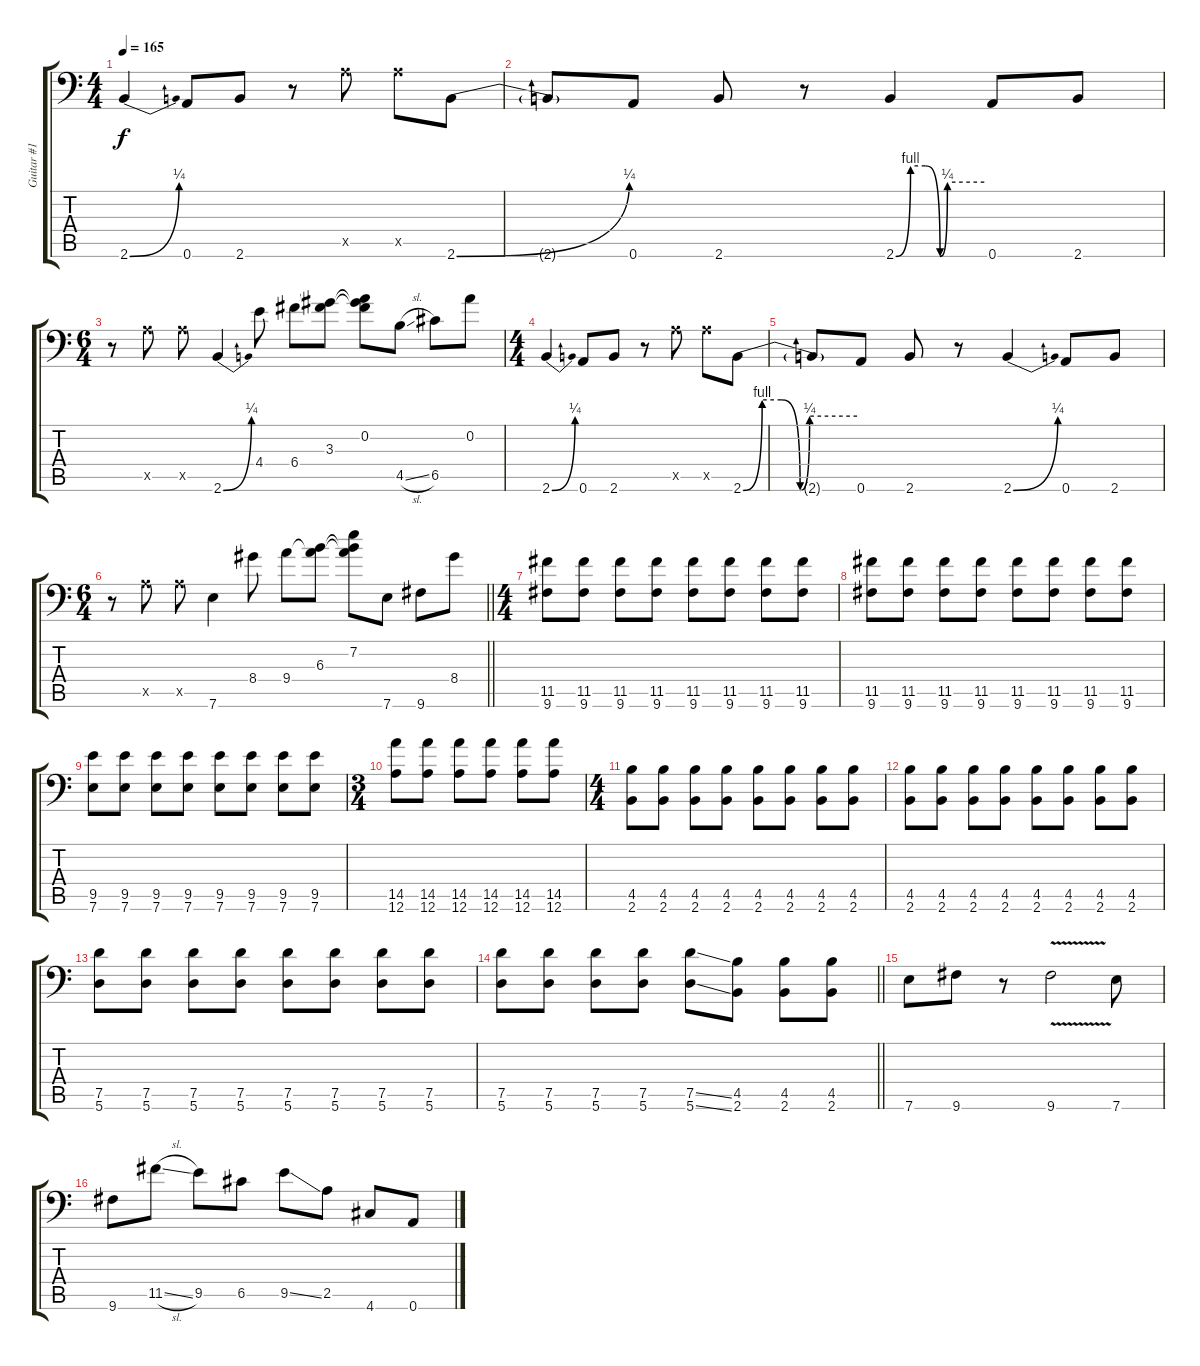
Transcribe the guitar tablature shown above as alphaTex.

\track ("Guitar #1" "Guitar #1") {instrument distortionguitar}
\staff {score tabs}
\tuning (D4 A3 F3 C3 G2 A1) {hide}
\ts (4 4)
\section ("" "")
\tempo 165
\clef f4
\ks c
2.6{be (bend 0 0 60 1)}.4{dy f} 0.6.8 2.6.8 r.8 2.5{x}.8 2.5{x}.8 2.6{be (bend 0 0 60 1)}.8 |
2.6{t}.8 0.6.8 2.6.8 r.8 2.6{be (custom 0 0 10 4 20 4 30 0 35 1 60 1)}.4 0.6.8 2.6.8 |
\ts (6 4)
r.8 2.5{x}.8 2.5{x}.8 2.6{be (bend 0 0 60 1)}.4 4.4.8 6.4.8 (3.3 6.4{t}).8 (0.2 3.3{t} 6.4{t}).8 4.5{sl}.8 6.5.8 0.2.8 |
\ts (4 4)
2.6{be (bend 0 0 60 1)}.4 0.6.8 2.6.8 r.8 2.5{x}.8 2.5{x}.8 2.6{be (custom 0 0 10 4 20 4 30 0 35 1 60 1)}.8 |
2.6{t}.8 0.6.8 2.6.8 r.8 2.6{be (bend 0 0 60 1)}.4 0.6.8 2.6.8 |
\ts (6 4)
\barLineRight lightlight
r.8 2.5{x}.8 2.5{x}.8 7.6.4 8.4.8 9.4.8 (6.3 9.4{t}).8 (7.2 6.3{t} 9.4{t}).8 7.6.8 9.6.8 8.4.8 |
\ts (4 4)
\section ("" "")
(11.5 9.6).8 (11.5 9.6).8 (11.5 9.6).8 (11.5 9.6).8 (11.5 9.6).8 (11.5 9.6).8 (11.5 9.6).8 (11.5 9.6).8 |
(11.5 9.6).8 (11.5 9.6).8 (11.5 9.6).8 (11.5 9.6).8 (11.5 9.6).8 (11.5 9.6).8 (11.5 9.6).8 (11.5 9.6).8 |
(9.5 7.6).8 (9.5 7.6).8 (9.5 7.6).8 (9.5 7.6).8 (9.5 7.6).8 (9.5 7.6).8 (9.5 7.6).8 (9.5 7.6).8 |
\ts (3 4)
(14.5 12.6).8 (14.5 12.6).8 (14.5 12.6).8 (14.5 12.6).8 (14.5 12.6).8 (14.5 12.6).8 |
\ts (4 4)
(4.5 2.6).8 (4.5 2.6).8 (4.5 2.6).8 (4.5 2.6).8 (4.5 2.6).8 (4.5 2.6).8 (4.5 2.6).8 (4.5 2.6).8 |
(4.5 2.6).8 (4.5 2.6).8 (4.5 2.6).8 (4.5 2.6).8 (4.5 2.6).8 (4.5 2.6).8 (4.5 2.6).8 (4.5 2.6).8 |
(7.5 5.6).8 (7.5 5.6).8 (7.5 5.6).8 (7.5 5.6).8 (7.5 5.6).8 (7.5 5.6).8 (7.5 5.6).8 (7.5 5.6).8 |
\barLineRight lightlight
(7.5 5.6).8 (7.5 5.6).8 (7.5 5.6).8 (7.5 5.6).8 (7.5{ss} 5.6{ss}).8 (4.5 2.6).8 (4.5 2.6).8 (4.5 2.6).8 |
\section ("" "")
7.6.8 9.6.8 r.8 9.6{v}.2 7.6.8 |
9.6.8 11.5{sl}.8 9.5.8 6.5.8 9.5{ss}.8 2.5.8 4.6.8 0.6.8
